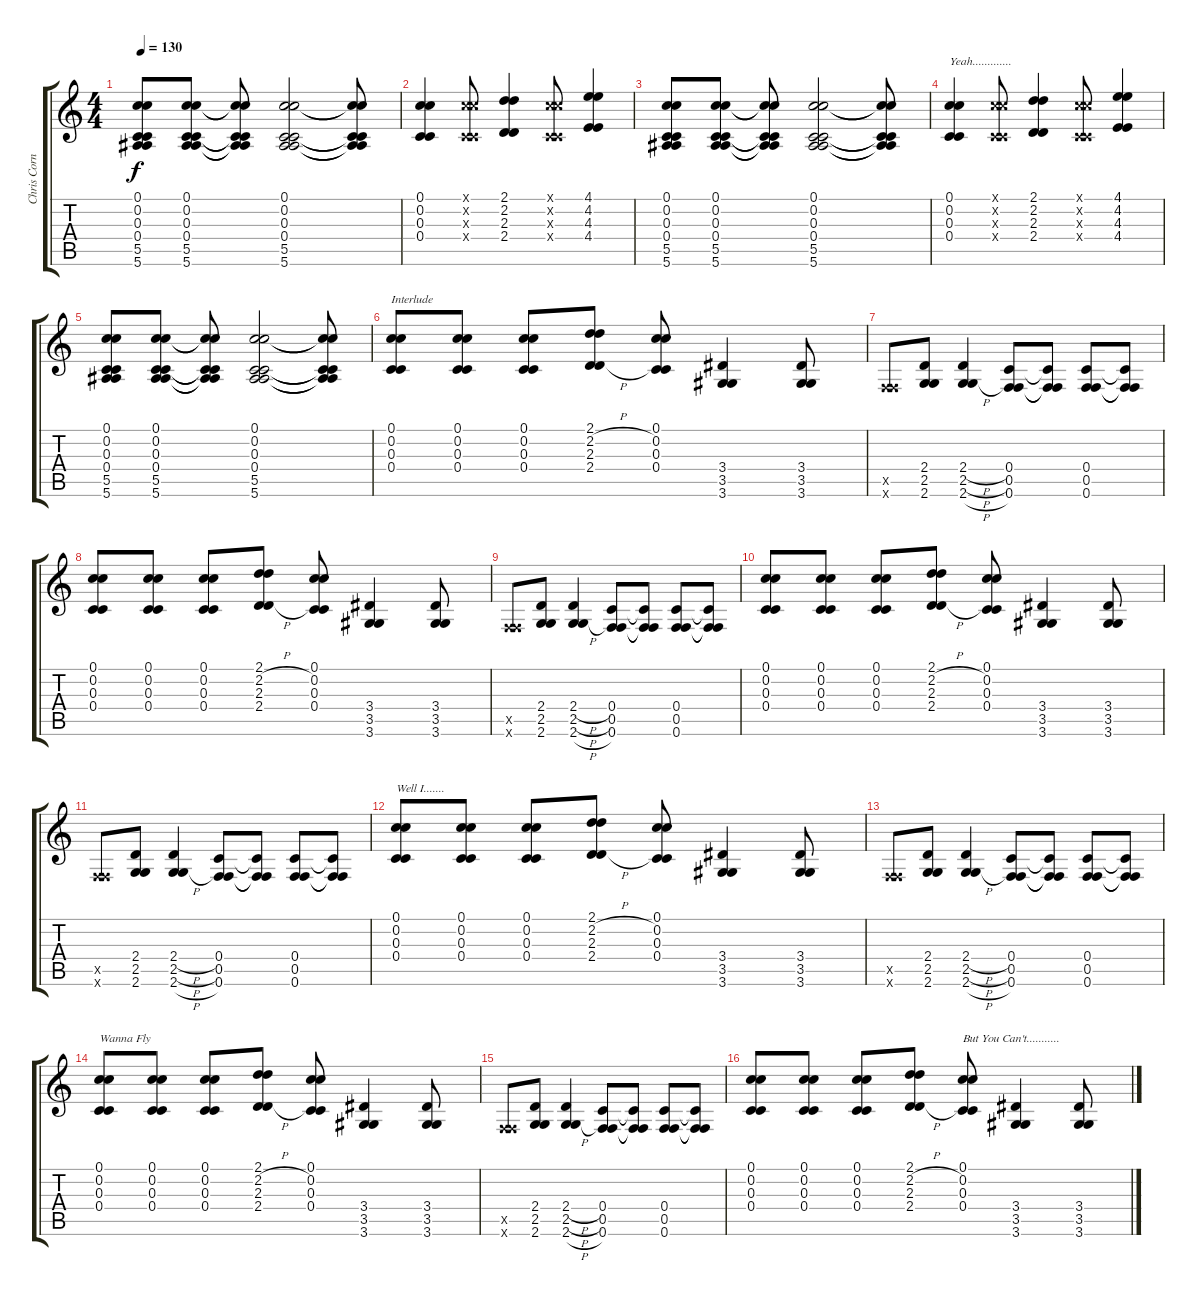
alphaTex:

\track ("Chris Cornell" "Chris Corn") {instrument acousticguitarnylon}
\staff {score tabs}
\tuning (C4 C4 C3 C3 F2 F2) {hide}
\ts (4 4)
\tempo 130
\clef g2
\ks c
(0.1 0.2 0.3 0.4 5.5 5.6).8{dy f} (0.1 0.2 0.3 0.4 5.5 5.6).8 (0.1{t} 0.2{t} 0.3{t} 0.4{t} 5.5{t} 5.6{t}).8 (0.1 0.2 0.3 0.4 5.5 5.6).2 (0.1{t} 0.2{t} 0.3{t} 0.4{t} 5.5{t} 5.6{t}).8 |
(0.1 0.2 0.3 0.4).4 (0.1{x} 0.2{x} 0.3{x} 0.4{x}).8 (2.1 2.2 2.3 2.4).4 (0.1{x} 0.2{x} 0.3{x} 0.4{x}).8 (4.1 4.2 4.3 4.4).4 |
(0.1 0.2 0.3 0.4 5.5 5.6).8 (0.1 0.2 0.3 0.4 5.5 5.6).8 (0.1{t} 0.2{t} 0.3{t} 0.4{t} 5.5{t} 5.6{t}).8 (0.1 0.2 0.3 0.4 5.5 5.6).2 (0.1{t} 0.2{t} 0.3{t} 0.4{t} 5.5{t} 5.6{t}).8 |
(0.1 0.2 0.3 0.4).4{txt "Yeah............."} (0.1{x} 0.2{x} 0.3{x} 0.4{x}).8 (2.1 2.2 2.3 2.4).4 (0.1{x} 0.2{x} 0.3{x} 0.4{x}).8 (4.1 4.2 4.3 4.4).4 |
(0.1 0.2 0.3 0.4 5.5 5.6).8 (0.1 0.2 0.3 0.4 5.5 5.6).8 (0.1{t} 0.2{t} 0.3{t} 0.4{t} 5.5{t} 5.6{t}).8 (0.1 0.2 0.3 0.4 5.5 5.6).2 (0.1{t} 0.2{t} 0.3{t} 0.4{t} 5.5{t} 5.6{t}).8 |
(0.1 0.2 0.3 0.4).8{txt "Interlude"} (0.1 0.2 0.3 0.4).8 (0.1 0.2 0.3 0.4).8 (2.1{h} 2.2{h} 2.3{h} 2.4{h}).8 (0.1 0.2 0.3 0.4).8 (3.4 3.5 3.6).4 (3.4 3.5 3.6).8 |
(0.5{x} 0.6{x}).8 (2.4 2.5 2.6).8 (2.4{h} 2.5{h} 2.6{h}).4 (0.4 0.5 0.6).8 (0.4{t} 0.5{t} 0.6{t}).8 (0.4 0.5 0.6).8 (0.4{t} 0.5{t} 0.6{t}).8 |
(0.1 0.2 0.3 0.4).8 (0.1 0.2 0.3 0.4).8 (0.1 0.2 0.3 0.4).8 (2.1{h} 2.2{h} 2.3{h} 2.4{h}).8 (0.1 0.2 0.3 0.4).8 (3.4 3.5 3.6).4 (3.4 3.5 3.6).8 |
(0.5{x} 0.6{x}).8 (2.4 2.5 2.6).8 (2.4{h} 2.5{h} 2.6{h}).4 (0.4 0.5 0.6).8 (0.4{t} 0.5{t} 0.6{t}).8 (0.4 0.5 0.6).8 (0.4{t} 0.5{t} 0.6{t}).8 |
(0.1 0.2 0.3 0.4).8 (0.1 0.2 0.3 0.4).8 (0.1 0.2 0.3 0.4).8 (2.1{h} 2.2{h} 2.3{h} 2.4{h}).8 (0.1 0.2 0.3 0.4).8 (3.4 3.5 3.6).4 (3.4 3.5 3.6).8 |
(0.5{x} 0.6{x}).8 (2.4 2.5 2.6).8 (2.4{h} 2.5{h} 2.6{h}).4 (0.4 0.5 0.6).8 (0.4{t} 0.5{t} 0.6{t}).8 (0.4 0.5 0.6).8 (0.4{t} 0.5{t} 0.6{t}).8 |
(0.1 0.2 0.3 0.4).8{txt "Well I......."} (0.1 0.2 0.3 0.4).8 (0.1 0.2 0.3 0.4).8 (2.1{h} 2.2{h} 2.3{h} 2.4{h}).8 (0.1 0.2 0.3 0.4).8 (3.4 3.5 3.6).4 (3.4 3.5 3.6).8 |
(0.5{x} 0.6{x}).8 (2.4 2.5 2.6).8 (2.4{h} 2.5{h} 2.6{h}).4 (0.4 0.5 0.6).8 (0.4{t} 0.5{t} 0.6{t}).8 (0.4 0.5 0.6).8 (0.4{t} 0.5{t} 0.6{t}).8 |
(0.1 0.2 0.3 0.4).8{txt "Wanna Fly"} (0.1 0.2 0.3 0.4).8 (0.1 0.2 0.3 0.4).8 (2.1{h} 2.2{h} 2.3{h} 2.4{h}).8 (0.1 0.2 0.3 0.4).8 (3.4 3.5 3.6).4 (3.4 3.5 3.6).8 |
(0.5{x} 0.6{x}).8 (2.4 2.5 2.6).8 (2.4{h} 2.5{h} 2.6{h}).4 (0.4 0.5 0.6).8 (0.4{t} 0.5{t} 0.6{t}).8 (0.4 0.5 0.6).8 (0.4{t} 0.5{t} 0.6{t}).8 |
(0.1 0.2 0.3 0.4).8 (0.1 0.2 0.3 0.4).8 (0.1 0.2 0.3 0.4).8 (2.1{h} 2.2{h} 2.3{h} 2.4{h}).8 (0.1 0.2 0.3 0.4).8{txt "But You Can't..........."} (3.4 3.5 3.6).4 (3.4 3.5 3.6).8
